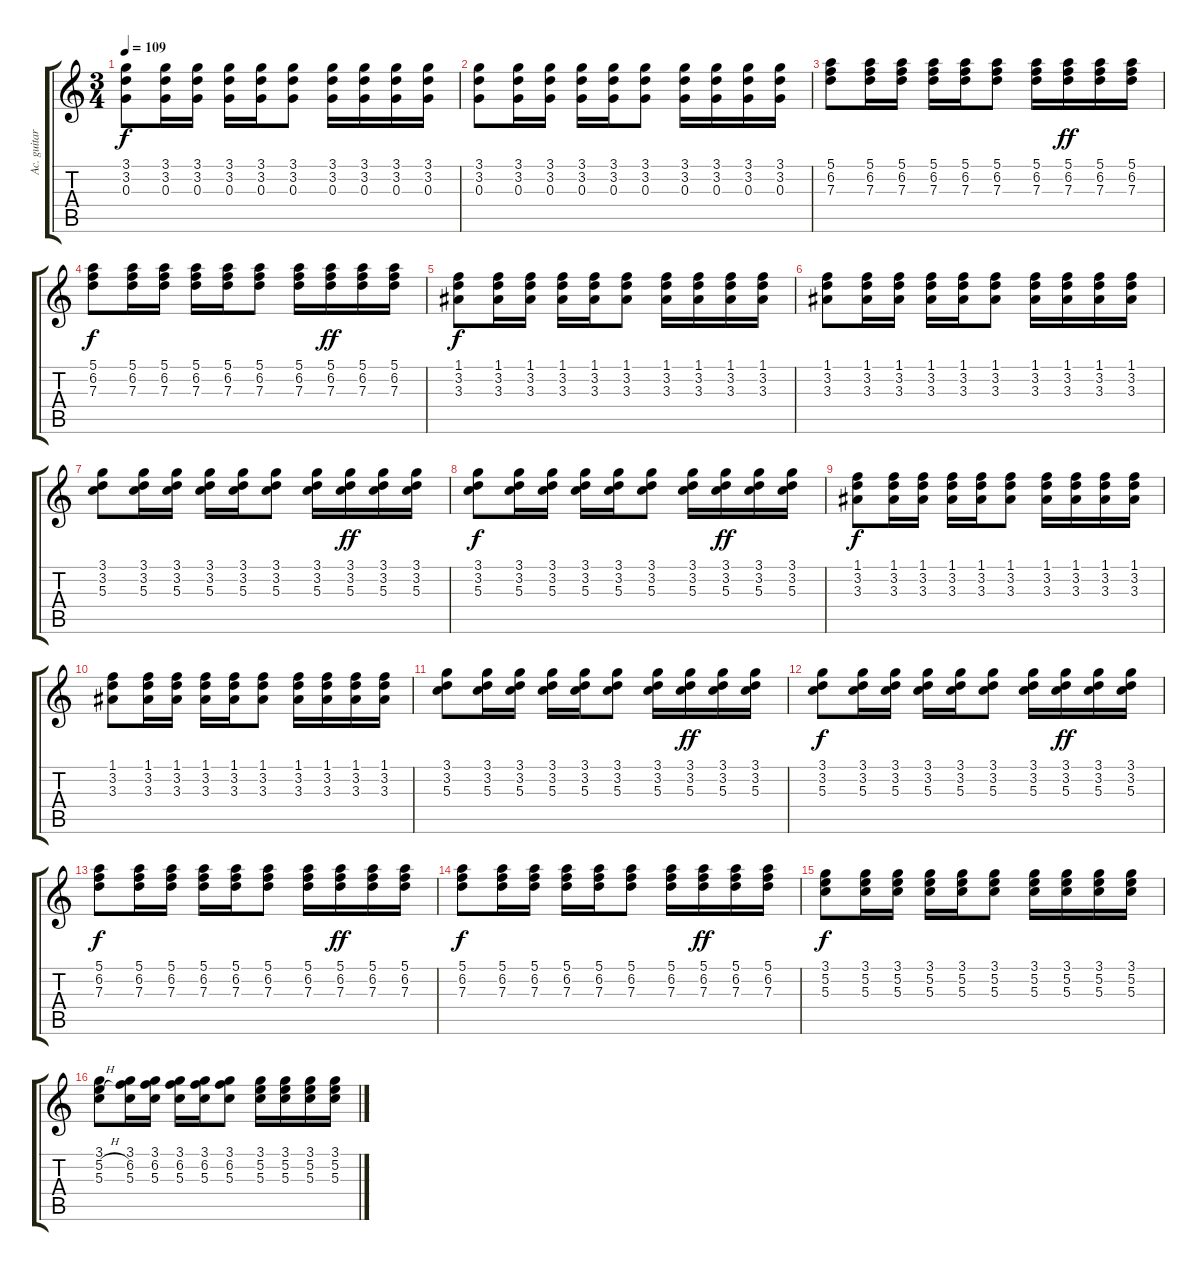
\track ("Ac. guitar" "Ac. guitar") {instrument acousticguitarsteel}
\staff {score tabs}
\tuning (E4 B3 G3 D3 A2 E2) {hide}
\ts (3 4)
\tempo 109
\clef g2
\ks c
(3.1 3.2 0.3).8{dy f} (3.1 3.2 0.3).16 (3.1 3.2 0.3).16 (3.1 3.2 0.3).16 (3.1 3.2 0.3).16 (3.1 3.2 0.3).8 (3.1 3.2 0.3).16 (3.1 3.2 0.3).16 (3.1 3.2 0.3).16 (3.1 3.2 0.3).16 |
(3.1 3.2 0.3).8 (3.1 3.2 0.3).16 (3.1 3.2 0.3).16 (3.1 3.2 0.3).16 (3.1 3.2 0.3).16 (3.1 3.2 0.3).8 (3.1 3.2 0.3).16 (3.1 3.2 0.3).16 (3.1 3.2 0.3).16 (3.1 3.2 0.3).16 |
(5.1 6.2 7.3).8 (5.1 6.2 7.3).16 (5.1 6.2 7.3).16 (5.1 6.2 7.3).16 (5.1 6.2 7.3).16 (5.1 6.2 7.3).8 (5.1 6.2 7.3).16 (5.1 6.2 7.3).16{dy ff} (5.1 6.2 7.3).16 (5.1 6.2 7.3).16 |
(5.1 6.2 7.3).8{dy f} (5.1 6.2 7.3).16 (5.1 6.2 7.3).16 (5.1 6.2 7.3).16 (5.1 6.2 7.3).16 (5.1 6.2 7.3).8 (5.1 6.2 7.3).16 (5.1 6.2 7.3).16{dy ff} (5.1 6.2 7.3).16 (5.1 6.2 7.3).16 |
(1.1 3.2 3.3).8{dy f} (1.1 3.2 3.3).16 (1.1 3.2 3.3).16 (1.1 3.2 3.3).16 (1.1 3.2 3.3).16 (1.1 3.2 3.3).8 (1.1 3.2 3.3).16 (1.1 3.2 3.3).16 (1.1 3.2 3.3).16 (1.1 3.2 3.3).16 |
(1.1 3.2 3.3).8 (1.1 3.2 3.3).16 (1.1 3.2 3.3).16 (1.1 3.2 3.3).16 (1.1 3.2 3.3).16 (1.1 3.2 3.3).8 (1.1 3.2 3.3).16 (1.1 3.2 3.3).16 (1.1 3.2 3.3).16 (1.1 3.2 3.3).16 |
(3.1 3.2 5.3).8 (3.1 3.2 5.3).16 (3.1 3.2 5.3).16 (3.1 3.2 5.3).16 (3.1 3.2 5.3).16 (3.1 3.2 5.3).8 (3.1 3.2 5.3).16 (3.1 3.2 5.3).16{dy ff} (3.1 3.2 5.3).16 (3.1 3.2 5.3).16 |
(3.1 3.2 5.3).8{dy f} (3.1 3.2 5.3).16 (3.1 3.2 5.3).16 (3.1 3.2 5.3).16 (3.1 3.2 5.3).16 (3.1 3.2 5.3).8 (3.1 3.2 5.3).16 (3.1 3.2 5.3).16{dy ff} (3.1 3.2 5.3).16 (3.1 3.2 5.3).16 |
(1.1 3.2 3.3).8{dy f} (1.1 3.2 3.3).16 (1.1 3.2 3.3).16 (1.1 3.2 3.3).16 (1.1 3.2 3.3).16 (1.1 3.2 3.3).8 (1.1 3.2 3.3).16 (1.1 3.2 3.3).16 (1.1 3.2 3.3).16 (1.1 3.2 3.3).16 |
(1.1 3.2 3.3).8 (1.1 3.2 3.3).16 (1.1 3.2 3.3).16 (1.1 3.2 3.3).16 (1.1 3.2 3.3).16 (1.1 3.2 3.3).8 (1.1 3.2 3.3).16 (1.1 3.2 3.3).16 (1.1 3.2 3.3).16 (1.1 3.2 3.3).16 |
(3.1 3.2 5.3).8 (3.1 3.2 5.3).16 (3.1 3.2 5.3).16 (3.1 3.2 5.3).16 (3.1 3.2 5.3).16 (3.1 3.2 5.3).8 (3.1 3.2 5.3).16 (3.1 3.2 5.3).16{dy ff} (3.1 3.2 5.3).16 (3.1 3.2 5.3).16 |
(3.1 3.2 5.3).8{dy f} (3.1 3.2 5.3).16 (3.1 3.2 5.3).16 (3.1 3.2 5.3).16 (3.1 3.2 5.3).16 (3.1 3.2 5.3).8 (3.1 3.2 5.3).16 (3.1 3.2 5.3).16{dy ff} (3.1 3.2 5.3).16 (3.1 3.2 5.3).16 |
(5.1 6.2 7.3).8{dy f} (5.1 6.2 7.3).16 (5.1 6.2 7.3).16 (5.1 6.2 7.3).16 (5.1 6.2 7.3).16 (5.1 6.2 7.3).8 (5.1 6.2 7.3).16 (5.1 6.2 7.3).16{dy ff} (5.1 6.2 7.3).16 (5.1 6.2 7.3).16 |
(5.1 6.2 7.3).8{dy f} (5.1 6.2 7.3).16 (5.1 6.2 7.3).16 (5.1 6.2 7.3).16 (5.1 6.2 7.3).16 (5.1 6.2 7.3).8 (5.1 6.2 7.3).16 (5.1 6.2 7.3).16{dy ff} (5.1 6.2 7.3).16 (5.1 6.2 7.3).16 |
(3.1 5.2 5.3).8{dy f} (3.1 5.2 5.3).16 (3.1 5.2 5.3).16 (3.1 5.2 5.3).16 (3.1 5.2 5.3).16 (3.1 5.2 5.3).8 (3.1 5.2 5.3).16 (3.1 5.2 5.3).16 (3.1 5.2 5.3).16 (3.1 5.2 5.3).16 |
(3.1 5.2{h} 5.3).8 (3.1 6.2 5.3).16 (3.1 6.2 5.3).16 (3.1 6.2 5.3).16 (3.1 6.2 5.3).16 (3.1 6.2 5.3).8 (3.1 5.2 5.3).16 (3.1 5.2 5.3).16 (3.1 5.2 5.3).16 (3.1 5.2 5.3).16
